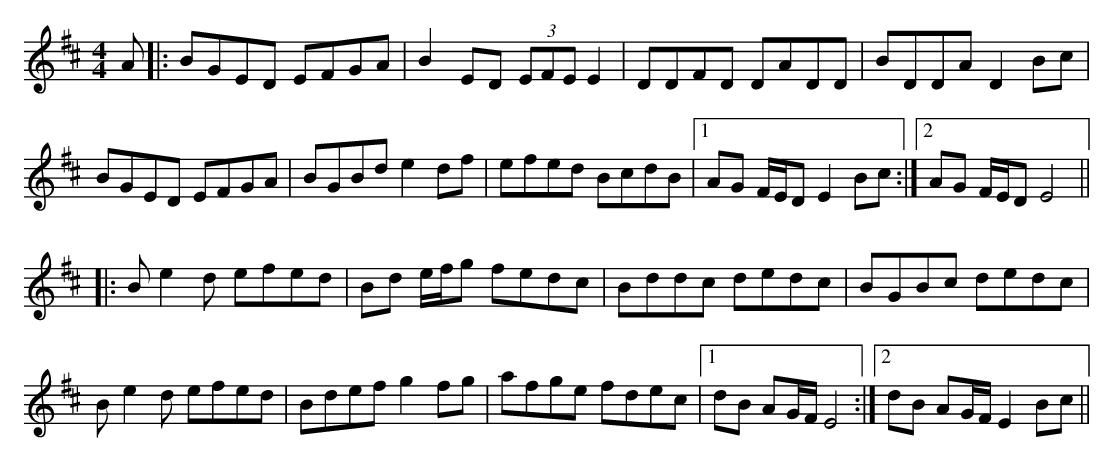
X:1
M:4/4
K:Edor
A|:BGED EFGA|B2ED (3EFE E2|DDFD DADD|BDDA D2Bc|
BGED EFGA|BGBd e2df|efed BcdB|1 AG F/E/D E2Bc:|2 AG F/E/D E4||
|:Be2d efed|Bd e/f/g fedc|Bddc dedc|BGBc dedc|
Be2d efed|Bdef g2fg|afge fdec|1 dB AG/F/ E4:|2 dB AG/F/ E2 Bc||
